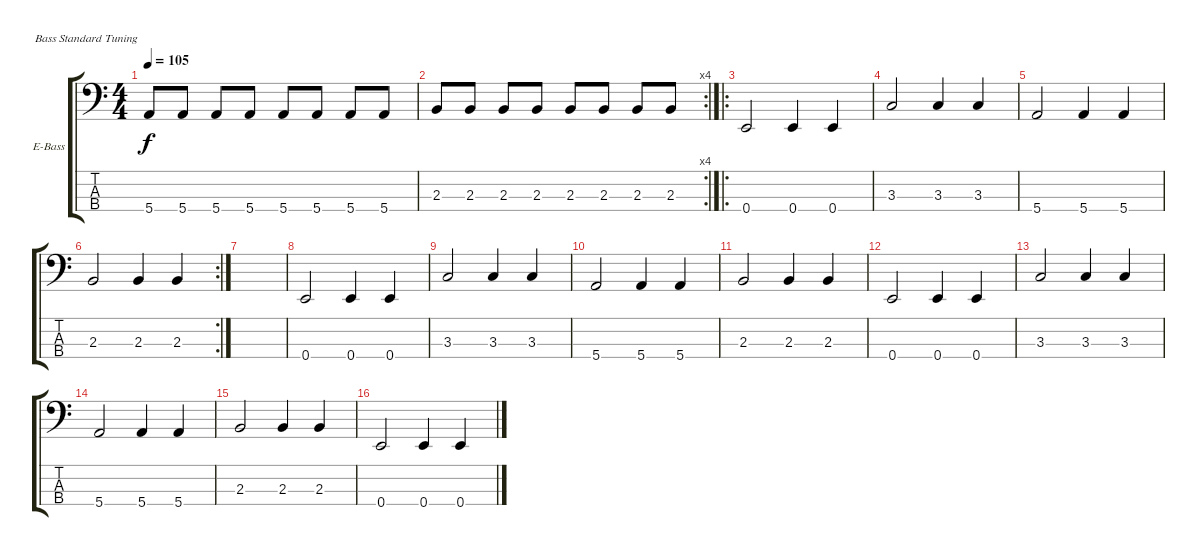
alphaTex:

\defaultSystemsLayout 4
\bracketExtendMode groupsimilarinstruments
\firstSystemTrackNameOrientation horizontal
\otherSystemsTrackNameOrientation horizontal
\track ("Black" "E-Bass") {instrument electricbassfinger}
\staff {score tabs}
\tuning (G2 D2 A1 E1)
\ts (4 4)
\tempo 105
\clef f4
\ks c
5.4.8{dy f} 5.4.8 5.4.8 5.4.8 5.4.8 5.4.8 5.4.8 5.4.8 |
\rc 4
2.3.8 2.3.8 2.3.8 2.3.8 2.3.8 2.3.8 2.3.8 2.3.8 |
\ro
0.4.2 0.4.4 0.4.4 |
3.3.2 3.3.4 3.3.4 |
5.4.2 5.4.4 5.4.4 |
\rc 2
2.3.2 2.3.4 2.3.4 |
|
0.4.2 0.4.4 0.4.4 |
3.3.2 3.3.4 3.3.4 |
5.4.2 5.4.4 5.4.4 |
2.3.2 2.3.4 2.3.4 |
0.4.2 0.4.4 0.4.4 |
3.3.2 3.3.4 3.3.4 |
5.4.2 5.4.4 5.4.4 |
2.3.2 2.3.4 2.3.4 |
0.4.2 0.4.4 0.4.4
